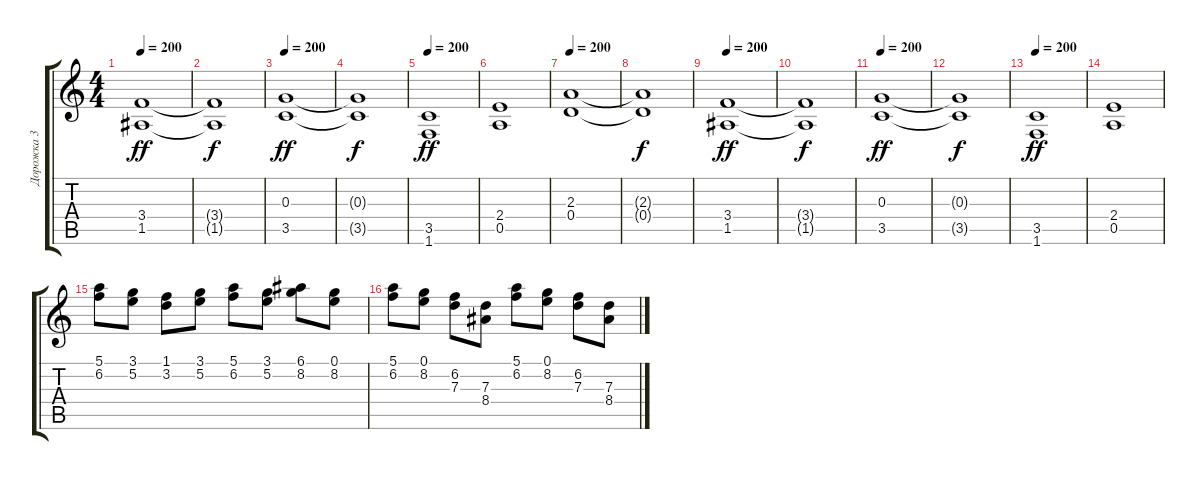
\track ("Дорожка 3" "Дорожка 3") {instrument distortionguitar}
\staff {score tabs}
\tuning (E4 B3 G3 D3 A2 E2) {hide}
\ts (4 4)
\tempo 200
\clef g2
\ks c
(3.4 1.5).1{dy ff} |
(3.4{t} 1.5{t}).1{dy f} |
\tempo 200
(0.3 3.5).1{dy ff} |
(0.3{t} 3.5{t}).1{dy f} |
\tempo 200
(3.5 1.6).1{dy ff} |
(2.4 0.5).1 |
\tempo 200
(2.3 0.4).1 |
(2.3{t} 0.4{t}).1{dy f} |
\tempo 200
(3.4 1.5).1{dy ff} |
(3.4{t} 1.5{t}).1{dy f} |
\tempo 200
(0.3 3.5).1{dy ff} |
(0.3{t} 3.5{t}).1{dy f} |
\tempo 200
(3.5 1.6).1{dy ff} |
(2.4 0.5).1 |
(5.1 6.2).8 (3.1 5.2).8 (1.1 3.2).8 (3.1 5.2).8 (5.1 6.2).8 (3.1 5.2).8 (6.1 8.2).8 (0.1 8.2).8 |
(5.1 6.2).8 (0.1 8.2).8 (6.2 7.3).8 (7.3 8.4).8 (5.1 6.2).8 (0.1 8.2).8 (6.2 7.3).8 (7.3 8.4).8
